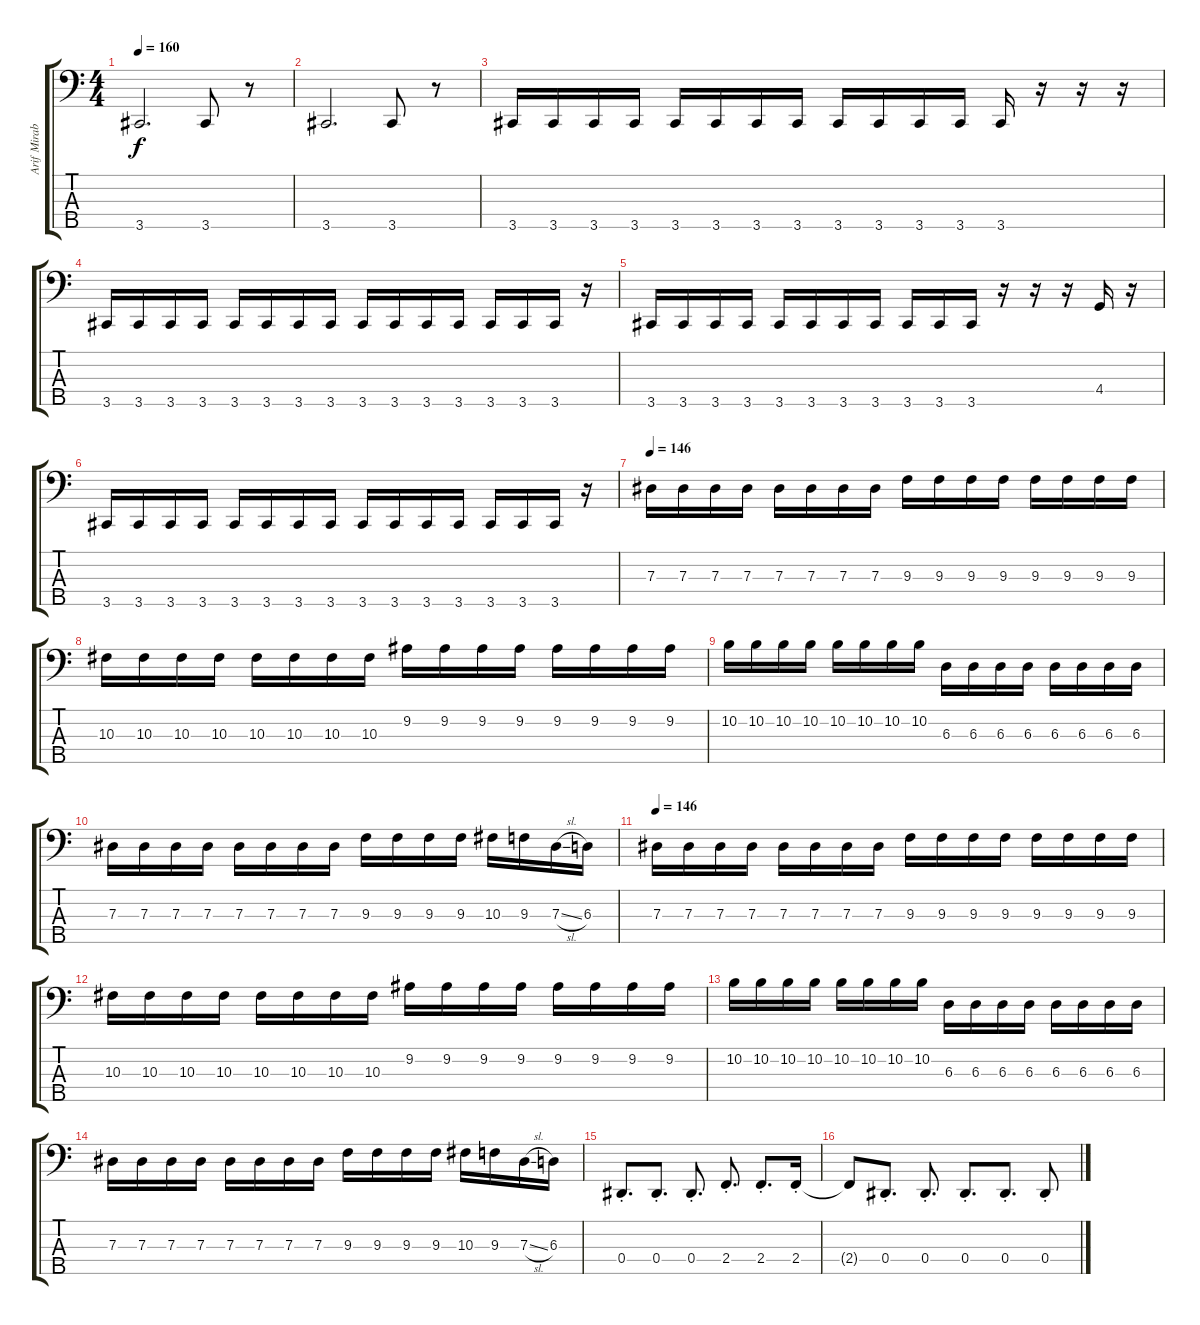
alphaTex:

\track ("Arif Mirabdolbaghie" "Arif Mirab") {instrument electricbassfinger}
\staff {score tabs}
\tuning (Gb2 Db2 Ab1 Eb1 Bb0) {hide}
\ts (4 4)
\tempo 160
\clef f4
\ks c
3.5.2{d dy f} 3.5.8 r.8 |
3.5.2{d} 3.5.8 r.8 |
3.5.16 3.5.16 3.5.16 3.5.16 3.5.16 3.5.16 3.5.16 3.5.16 3.5.16 3.5.16 3.5.16 3.5.16 3.5.16 r.16 r.16 r.16 |
3.5.16 3.5.16 3.5.16 3.5.16 3.5.16 3.5.16 3.5.16 3.5.16 3.5.16 3.5.16 3.5.16 3.5.16 3.5.16 3.5.16 3.5.16 r.16 |
3.5.16 3.5.16 3.5.16 3.5.16 3.5.16 3.5.16 3.5.16 3.5.16 3.5.16 3.5.16 3.5.16 r.16 r.16 r.16 4.4.16 r.16 |
3.5.16 3.5.16 3.5.16 3.5.16 3.5.16 3.5.16 3.5.16 3.5.16 3.5.16 3.5.16 3.5.16 3.5.16 3.5.16 3.5.16 3.5.16 r.16 |
\tempo 146
7.3.16 7.3.16 7.3.16 7.3.16 7.3.16 7.3.16 7.3.16 7.3.16 9.3.16 9.3.16 9.3.16 9.3.16 9.3.16 9.3.16 9.3.16 9.3.16 |
10.3.16 10.3.16 10.3.16 10.3.16 10.3.16 10.3.16 10.3.16 10.3.16 9.2.16 9.2.16 9.2.16 9.2.16 9.2.16 9.2.16 9.2.16 9.2.16 |
10.2.16 10.2.16 10.2.16 10.2.16 10.2.16 10.2.16 10.2.16 10.2.16 6.3.16 6.3.16 6.3.16 6.3.16 6.3.16 6.3.16 6.3.16 6.3.16 |
7.3.16 7.3.16 7.3.16 7.3.16 7.3.16 7.3.16 7.3.16 7.3.16 9.3.16 9.3.16 9.3.16 9.3.16 10.3.16 9.3.16 7.3{sl}.16 6.3.16 |
\tempo 146
7.3.16 7.3.16 7.3.16 7.3.16 7.3.16 7.3.16 7.3.16 7.3.16 9.3.16 9.3.16 9.3.16 9.3.16 9.3.16 9.3.16 9.3.16 9.3.16 |
10.3.16 10.3.16 10.3.16 10.3.16 10.3.16 10.3.16 10.3.16 10.3.16 9.2.16 9.2.16 9.2.16 9.2.16 9.2.16 9.2.16 9.2.16 9.2.16 |
10.2.16 10.2.16 10.2.16 10.2.16 10.2.16 10.2.16 10.2.16 10.2.16 6.3.16 6.3.16 6.3.16 6.3.16 6.3.16 6.3.16 6.3.16 6.3.16 |
7.3.16 7.3.16 7.3.16 7.3.16 7.3.16 7.3.16 7.3.16 7.3.16 9.3.16 9.3.16 9.3.16 9.3.16 10.3.16 9.3.16 7.3{sl}.16 6.3.16 |
0.4{st}.8{d} 0.4{st}.8{d} 0.4{st}.8{d} 2.4{st}.8{d} 2.4{st}.8{d} 2.4{st}.16 |
2.4{t}.8 0.4{st}.8{d} 0.4{st}.8{d} 0.4{st}.8{d} 0.4{st}.8{d} 0.4{st}.8
